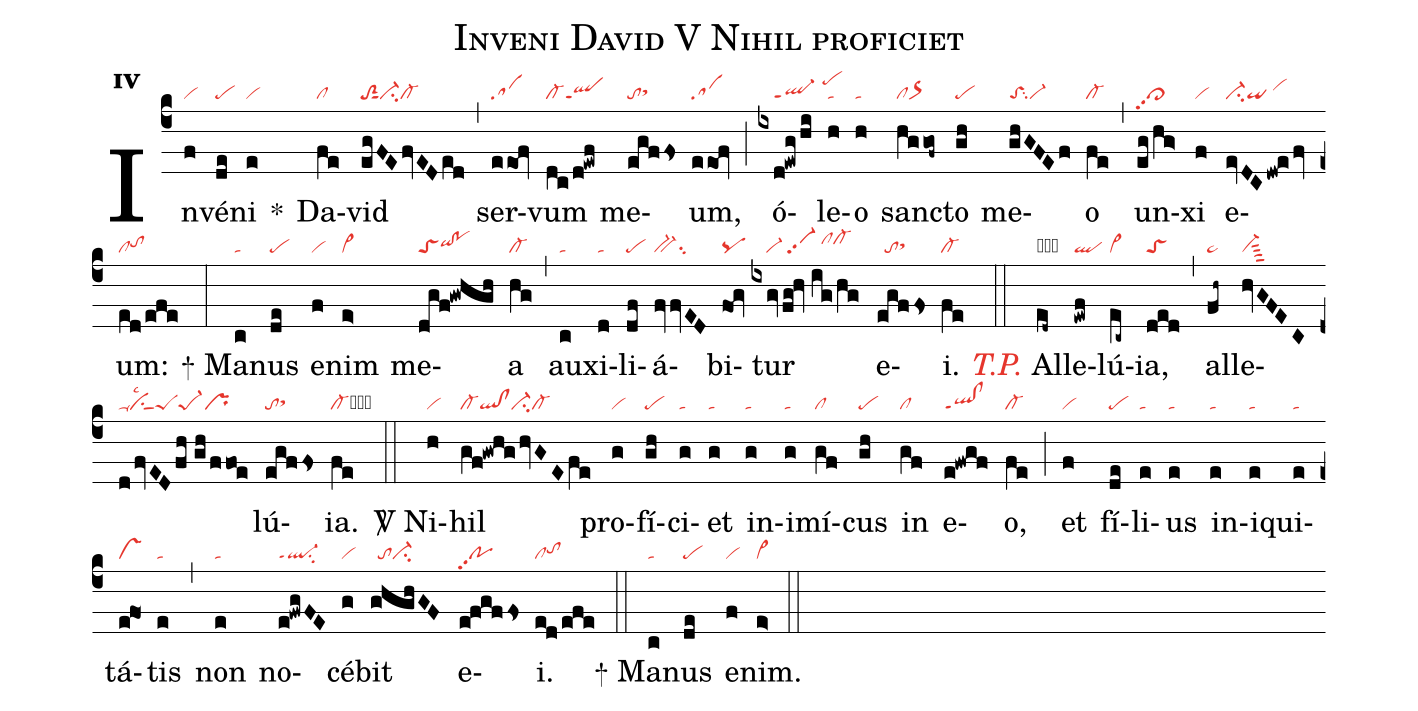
name:Inveni David V Nihil proficiet;
office-part:re;
mode:4;
nabc-lines:1;
%%
initial-style: 1;
name: Inveni David;
mode: 4;
office-part: Responsorium
annotation: Resp.;
annotation: iv;
nabc-lines:1;
%%
(c4) In(f|vi)vé(de|pe)ni(e|vi) <sp>*</sp>() Da(fe|cl)vid(egFEfvEDed|toS2sut1ci-cl-) (,) ser(eeof|sa)vum(dc/d!ewf|cl-qlppt1) me(egffs|tosthh)um,(eeof|sa) (;) ó(ixd!ewg/hi|////ql-ppt1/pehk)le(h|ta)o(h|ta) sanc(hggof~|clor>)to(gh|pe) me(ghGFEf|toSsu2vi-)o(fe|cl-) (,) un(eg/hg>|cl>pp2)xi(f|vi) e(evDCdw!e/fv|ci-qi/vihi)um:(ed/efe|cltohh) (:)
<sp>+</sp> Ma(c|ta)nus(de|pe) e(f|vi)nim(e>|vi>) me(dgf!gwhgh|toSqihh!pohh)a(hg|cl-) (,) au(c|ta)xi(d|ta)li(df|pe)á(fvfvED|bv-su2)bi(fog|pq)tur(ixgv/fg!hv//ig/hg|////vi-/vi-pp2/clhicl-hi) e(egffs|//tosthh)i.(fe|cl-) (::) <c><i>T.P.</i></c> Al(ed~|obvi>)le(ewf|ql)lú(ec~|vi>)ia,(ded|toS) (,) al(fh~|pe~)le(hvGFEC//|vi-sut4|d/fvED/fh//gh/ffoe|visu1sut1ppu1lsc2peSpe-1pr)lú(egffs|tosthh)ia.(fe|cl-cb) (::)

<sp>V/</sp> Ni(h|vi)hil(gf!gwhghvGEfe|cl-ql!clci-cl-) pro(g|vi)fí(gh|pe)ci(g|ta)et(g|ta) in(g|ta)i(g|ta)mí(gf|cl)cus(gh|pe) in(gf|cl) e(e!fwgf|ql!clppt1)o,(fe|cl-) (;) et(f|vi) fí(de|pe)li(e|ta)us(e|ta) in(e|ta)i(e|ta)qui(e|ta)tá(e@fo1|vs)tis(e|ta) (,) non(e|ta) no(e!fwgFE|ql-ppt1su2)cé(g|vi)bit(ghghGF|//toci-) e(e!fgffs|popp2)i.(e!d/efe|cltohh) (::)
<sp>+</sp> Ma(c|ta)nus(de|pe) e(f|vi)nim.(e>|vi>) (::)
